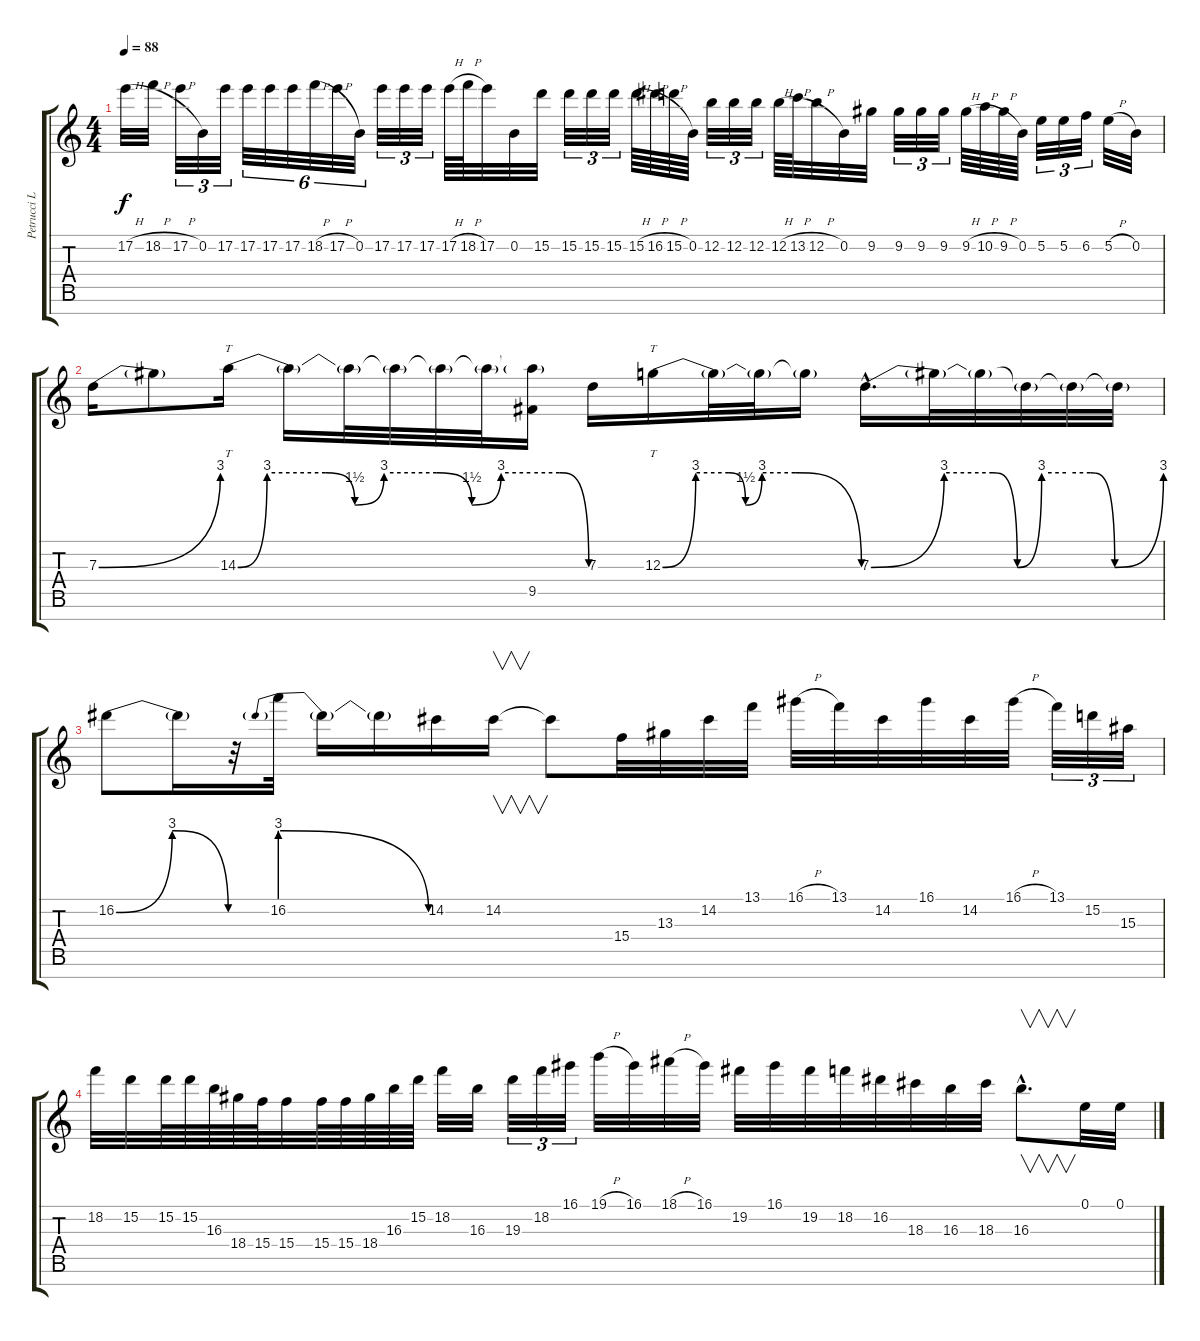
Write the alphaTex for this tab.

\track ("Petrucci Lead (Disto Gtr)" "Petrucci L") {instrument distortionguitar}
\staff {score tabs}
\tuning (E4 B3 G3 D3 A2 E2 B1) {hide}
\ts (4 4)
\tempo 88
\clef g2
\ks c
17.2{h}.32{dy f} 18.2{h}.32 17.2{h}.32{tu (3 2)} 0.2.32{tu (3 2)} 17.2.32{tu (3 2)} 17.2.32{tu (6 4)} 17.2.32{tu (6 4)} 17.2.32{tu (6 4)} 18.2{h}.32{tu (6 4)} 17.2{h}.32{tu (6 4)} 0.2.32{tu (6 4)} 17.2.32{tu (3 2)} 17.2.32{tu (3 2)} 17.2.32{tu (3 2)} 17.2{h}.64 18.2{h}.64 17.2.32 0.2.32 15.2.32 15.2.32{tu (3 2)} 15.2.32{tu (3 2)} 15.2.32{tu (3 2)} 15.2{h}.64 16.2{h}.64 15.2{h}.64 0.2.64 12.2.32{tu (3 2)} 12.2.32{tu (3 2)} 12.2.32{tu (3 2)} 12.2{h}.64 13.2{h}.64 12.2{h}.32 0.2.32 9.2.32 9.2.32{tu (3 2)} 9.2.32{tu (3 2)} 9.2.32{tu (3 2)} 9.2{h}.64 10.2{h}.64 9.2{h}.64 0.2.64 5.2.32{tu (3 2)} 5.2.32{tu (3 2)} 6.2.32{tu (3 2)} 5.2{h}.32 0.2.32 |
7.3{be (bend 0 0 60 12)}.16 7.3{t}.8 14.3{be (custom 0 0 5 12 15 12 20 6 25 12 34 12 40 6 45 12 50 12 55 12 60 0)}.16{tt} 14.3{t}.16 14.3{t}.32 14.3{t}.32 14.3{t}.32 14.3{t}.32 (14.3{t} 9.5{t}).16 7.3.16 12.3{be (custom 0 0 10 12 20 12 25 6 30 12 40 12 60 0)}.16{tt} 12.3{t}.32 12.3{t}.32 12.3{t}.16 7.3{be (custom 0 0 15 12 25 12 30 0 35 12 40 12 45 12 50 0 60 12) hac}.16{d} 7.3{t}.32 7.3{t}.32 7.3{t}.32 7.3{t}.32 7.3{t}.32 |
16.2{be (bendrelease 0 0 15 12 45 12 60 0)}.8 16.2{t}.16 r.32 16.2{be (prebendrelease 0 12 60 0)}.32 16.2{t}.16 16.2{t}.16 14.2.16 14.2.16{v} 14.2{t}.8 15.4.32 13.3.32 14.2.32 13.1.32 16.1{h}.32 13.1.32 14.2.32 16.1.32 14.2.32 16.1{h}.32 13.1.32{tu (3 2)} 15.2.32{tu (3 2)} 15.3.32{tu (3 2)} |
18.2.32 15.2.32 15.2.64 15.2.64 16.3.64 18.4.64 15.4.64 15.4.32 15.4.64 15.4.64 18.4.64 16.3.64 15.2.64 18.2.32 16.3.32 19.3.32{tu (3 2)} 18.2.32{tu (3 2)} 16.1.32{tu (3 2)} 19.1{h}.32 16.1.32 18.1{h}.32 16.1.32 19.2.32 16.1.32 19.2.32 18.2.32 16.2.32 18.3.32 16.3.32 18.3.32 16.3{hac}.8{v d} 0.1.32 0.1.32
